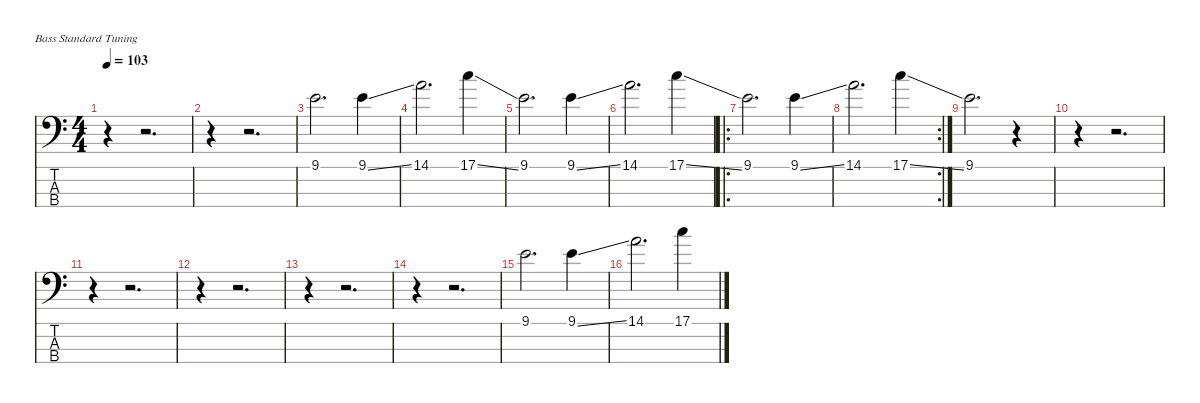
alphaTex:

\defaultSystemsLayout 4
\hideDynamics
\bracketExtendMode nobrackets
\singleTrackTrackNamePolicy hidden
\multiTrackTrackNamePolicy hidden
\otherSystemsTrackNameOrientation horizontal
\track ("Bass 1" "fl.bs.") {instrument fretlessbass}
\staff {score tabs}
\tuning (G2 D2 A1 E1)
\ts (4 4)
\tempo 103
\clef f4
\ks c
r.4{dy f beam Down} r.2{d beam Down} |
r.4{beam Down} r.2{d beam Down} |
9.1.2{d beam Down} 9.1{ss}.4{beam Down} |
14.1.2{d beam Down} 17.1{ss}.4{beam Down} |
9.1.2{d beam Down} 9.1{ss}.4{beam Down} |
14.1.2{d beam Down} 17.1{ss}.4{beam Down} |
\ro
9.1.2{d beam Down} 9.1{ss}.4{beam Down} |
\rc 2
14.1.2{d beam Down} 17.1{ss}.4{beam Down} |
9.1.2{d beam Down} r.4{beam Down} |
r.4{beam Down} r.2{d beam Down} |
r.4{beam Down} r.2{d beam Down} |
r.4{beam Down} r.2{d beam Down} |
r.4{beam Down} r.2{d beam Down} |
r.4{beam Down} r.2{d beam Down} |
9.1.2{d beam Down} 9.1{ss}.4{beam Down} |
14.1.2{d beam Down} 17.1{ss}.4{beam Down}
